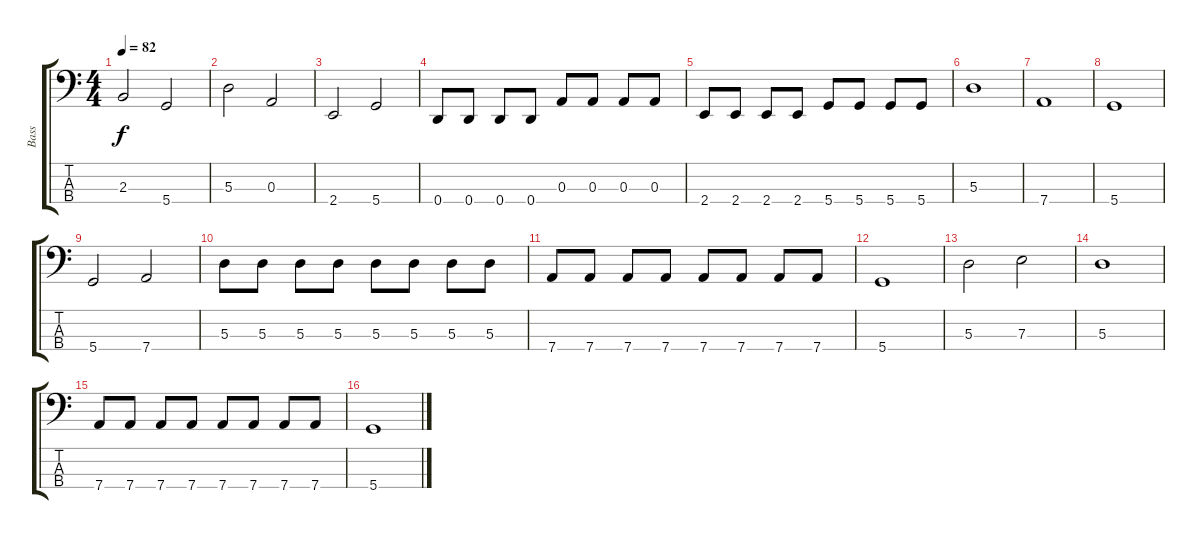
\track ("Bass" "Bass") {instrument electricbassfinger}
\staff {score tabs}
\tuning (G2 D2 A1 D1) {hide}
\ts (4 4)
\tempo 82
\clef f4
\ks c
2.3.2{dy f} 5.4.2 |
5.3.2 0.3.2 |
2.4.2 5.4.2 |
0.4.8 0.4.8 0.4.8 0.4.8 0.3.8 0.3.8 0.3.8 0.3.8 |
2.4.8 2.4.8 2.4.8 2.4.8 5.4.8 5.4.8 5.4.8 5.4.8 |
5.3.1 |
7.4.1 |
5.4.1 |
5.4.2 7.4.2 |
5.3.8 5.3.8 5.3.8 5.3.8 5.3.8 5.3.8 5.3.8 5.3.8 |
7.4.8 7.4.8 7.4.8 7.4.8 7.4.8 7.4.8 7.4.8 7.4.8 |
5.4.1 |
5.3.2 7.3.2 |
5.3.1 |
7.4.8 7.4.8 7.4.8 7.4.8 7.4.8 7.4.8 7.4.8 7.4.8 |
5.4.1
